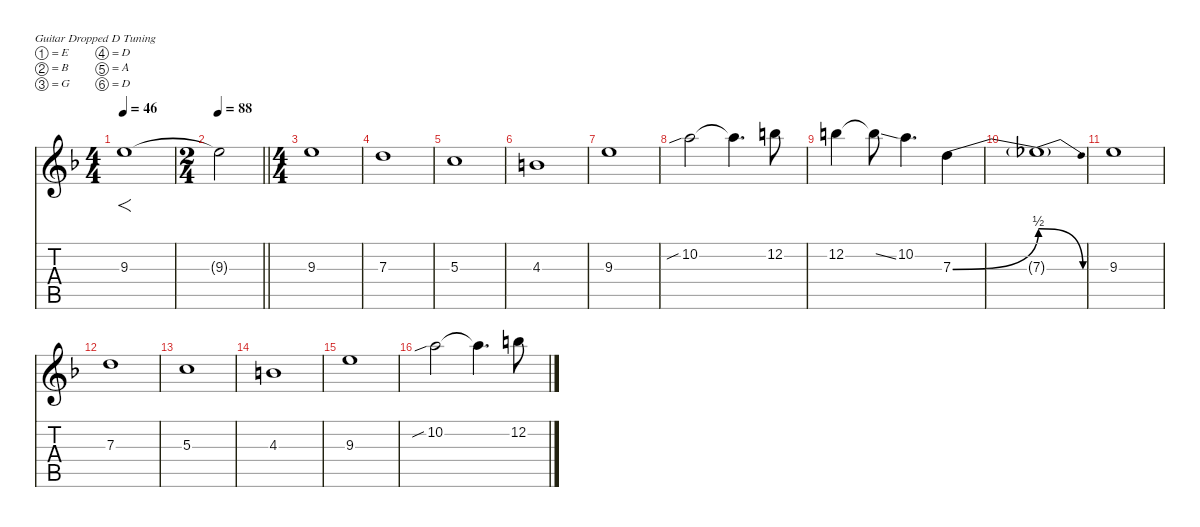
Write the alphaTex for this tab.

\defaultSystemsLayout 4
\hideDynamics
\bracketExtendMode nobrackets
\singleTrackTrackNamePolicy hidden
\multiTrackTrackNamePolicy hidden
\otherSystemsTrackNameOrientation horizontal
\track ("Guitar 2" "Guitar 2") {defaultSystemsLayout 8 instrument distortionguitar}
\staff {score tabs}
\tuning (E4 B3 G3 D3 A2 D2)
\ts (4 4)
\beaming (8 2 2 2 2)
\tempo 46
\clef g2
\ks dminor
9.3{acc forcenatural}.1{f dy mf instrument distortionguitar beam Down} |
\ts (2 4)
\beaming (8 2 2 2 2)
\tempo 88
\barLineRight lightlight
9.3{t acc forcenatural}.2{beam Down} |
\ts (4 4)
\beaming (8 2 2 2 2)
\tempo (89 hide)
9.3{acc forcenatural}.1{dy ff beam Down} |
\tempo (88 hide)
7.3{acc forcenatural}.1{beam Down} |
\tempo (89 hide)
5.3{acc forcenatural}.1{beam Down} |
\tempo (88 hide)
4.3{acc forcenatural}.1{beam Down} |
\tempo (89 hide)
9.3{acc forcenatural}.1{beam Down} |
\tempo (88 hide)
\tempo (89 0.992064 hide)
10.2{sib acc forcenatural}.2{dy mf beam Down} 10.2{t acc forcenatural}.4{d dy f beam Down} 12.2{acc forcenatural}.8{dy mf beam Down} |
12.2{acc forcenatural}.4{beam Down} 12.2{ss t acc forcenatural}.8{dy f beam Down} 10.2{acc forcenatural}.4{d dy mf beam Down} 7.3{be (bend 0 0 60 2) acc forcenatural}.4{beam Down} |
\tempo (88 hide)
\tempo (89 0.984127 hide)
7.3{be (release 0 2 60 0) t}.1{dy f beam Down} |
9.3{acc forcenatural}.1{dy ff beam Down} |
\tempo (88 hide)
7.3{acc forcenatural}.1{beam Down} |
\tempo (89 hide)
5.3{acc forcenatural}.1{beam Down} |
\tempo (88 hide)
4.3{acc forcenatural}.1{beam Down} |
\tempo (89 hide)
9.3{acc forcenatural}.1{beam Down} |
\tempo (88 hide)
10.2{sib acc forcenatural}.2{dy mf beam Down} 10.2{t acc forcenatural}.4{d dy f beam Down} 12.2{acc forcenatural}.8{dy mf beam Down}
